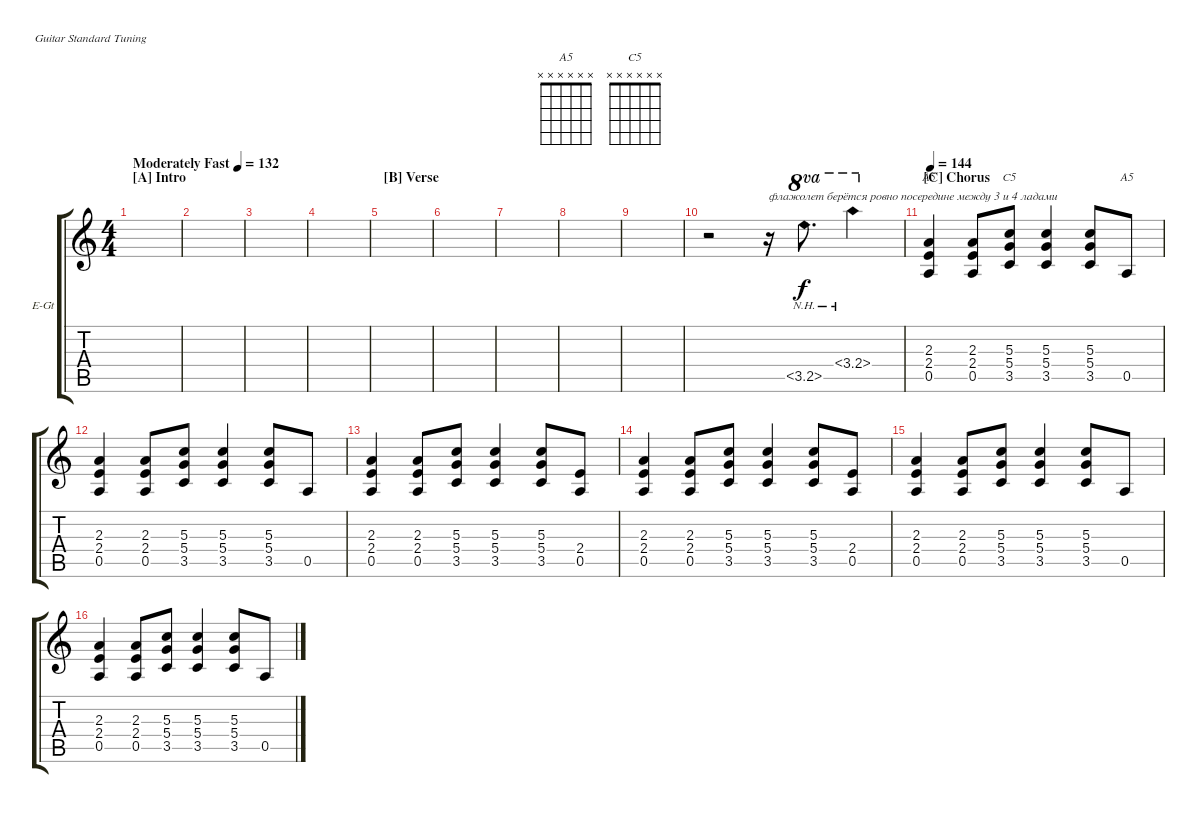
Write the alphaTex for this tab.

\defaultSystemsLayout 4
\bracketExtendMode groupsimilarinstruments
\firstSystemTrackNameOrientation horizontal
\otherSystemsTrackNameOrientation horizontal
\track ("Electric Guitar" "E-Gt") {instrument distortionguitar}
\staff {score tabs}
\tuning (E4 B3 G3 D3 A2 E2)
\chord ("A5" x x x x x x)
\chord ("C5" x x x x x x)
\ts (4 4)
\section ("A" "Intro")
\tempo (132 "Moderately Fast")
\clef g2
\scale
1.06936
\ks c
|
\scale
0.930643 |
\scale
1.03909 |
\scale
0.960908 |
\section ("B" "Verse")
\scale
1.03909 |
\scale
0.960908 |
\scale
1.03909 |
\scale
0.960908 |
\scale
1.03909 |
\scale
0.960908 r.2 r.16{txt "флажолет берётся ровно посередине между 3 и 4 ладами"} 3.5{nh}.8{d ot 8va} 3.4{nh}.4{ot 8va} |
\section ("C" "Chorus")
\tempo (144 0.0125)
\scale
1.03909 (0.5 2.4 2.3).4{ch "A5"} (0.5 2.4 2.3).8 (3.5 5.4 5.3).8{ch "C5"} (3.5 5.4 5.3).4 (3.5 5.4 5.3).8 0.5.8{ch "A5"} |
\scale
0.960908 (0.5 2.4 2.3).4 (0.5 2.4 2.3).8 (3.5 5.4 5.3).8 (3.5 5.4 5.3).4 (3.5 5.4 5.3).8 0.5.8 |
\scale
1.03909 (0.5 2.4 2.3).4 (0.5 2.4 2.3).8 (3.5 5.4 5.3).8 (3.5 5.4 5.3).4 (3.5 5.4 5.3).8 (0.5 2.4).8 |
\scale
0.960908 (0.5 2.4 2.3).4 (0.5 2.4 2.3).8 (3.5 5.4 5.3).8 (3.5 5.4 5.3).4 (3.5 5.4 5.3).8 (0.5 2.4).8 |
\scale
1.03909 (0.5 2.4 2.3).4 (0.5 2.4 2.3).8 (3.5 5.4 5.3).8 (3.5 5.4 5.3).4 (3.5 5.4 5.3).8 0.5.8 |
\scale
0.960908 (0.5 2.4 2.3).4 (0.5 2.4 2.3).8 (3.5 5.4 5.3).8 (3.5 5.4 5.3).4 (3.5 5.4 5.3).8 0.5.8
